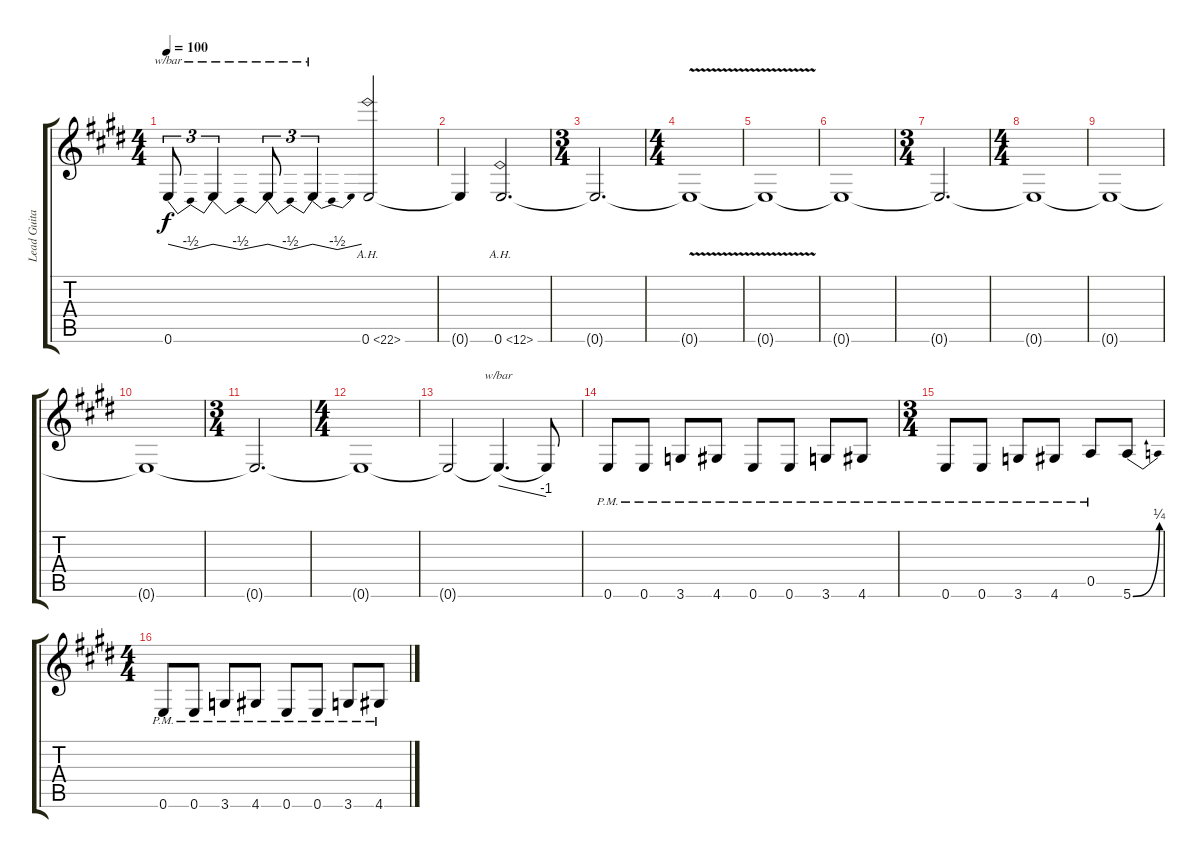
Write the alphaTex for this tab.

\track ("Lead Guitar" "Lead Guita") {instrument distortionguitar}
\staff {score tabs}
\tuning (E4 B3 G3 D3 A2 E2) {hide}
\ts (4 4)
\tempo 100
\clef g2
\ks e
0.6{t}.8{tu (3 2) tbe (dip default 0 0 30 -2 60 0) dy f} 0.6{t}.4{tu (3 2) tbe (dip default 0 0 30 -2 60 0)} 0.6{t}.8{tu (3 2) tbe (dip default 0 0 30 -2 60 0)} 0.6{t}.4{tu (3 2) tbe (dip default 0 0 30 -2 60 0)} 0.6{ah 22}.2 |
0.6{t}.4 0.6{ah 12}.2{d} |
\ts (3 4)
0.6{t}.2{d} |
\ts (4 4)
0.6{v t}.1 |
0.6{t}.1 |
0.6{t}.1 |
\ts (3 4)
0.6{t}.2{d} |
\ts (4 4)
0.6{t}.1 |
0.6{t}.1 |
0.6{t}.1 |
\ts (3 4)
0.6{t}.2{d} |
\ts (4 4)
0.6{t}.1 |
0.6{t}.2 0.6{t}.4{d tbe (dive default 0 0 60 -4)} 0.6{t}.8 |
0.6{pm}.8 0.6{pm}.8 3.6{pm}.8 4.6{pm}.8 0.6{pm}.8 0.6{pm}.8 3.6{pm}.8 4.6{pm}.8 |
\ts (3 4)
0.6{pm}.8 0.6{pm}.8 3.6{pm}.8 4.6{pm}.8 0.5{pm}.8 5.6{be (bend 0 0 60 1)}.8 |
\ts (4 4)
0.6{pm}.8 0.6{pm}.8 3.6{pm}.8 4.6{pm}.8 0.6{pm}.8 0.6{pm}.8 3.6{pm}.8 4.6{pm}.8
